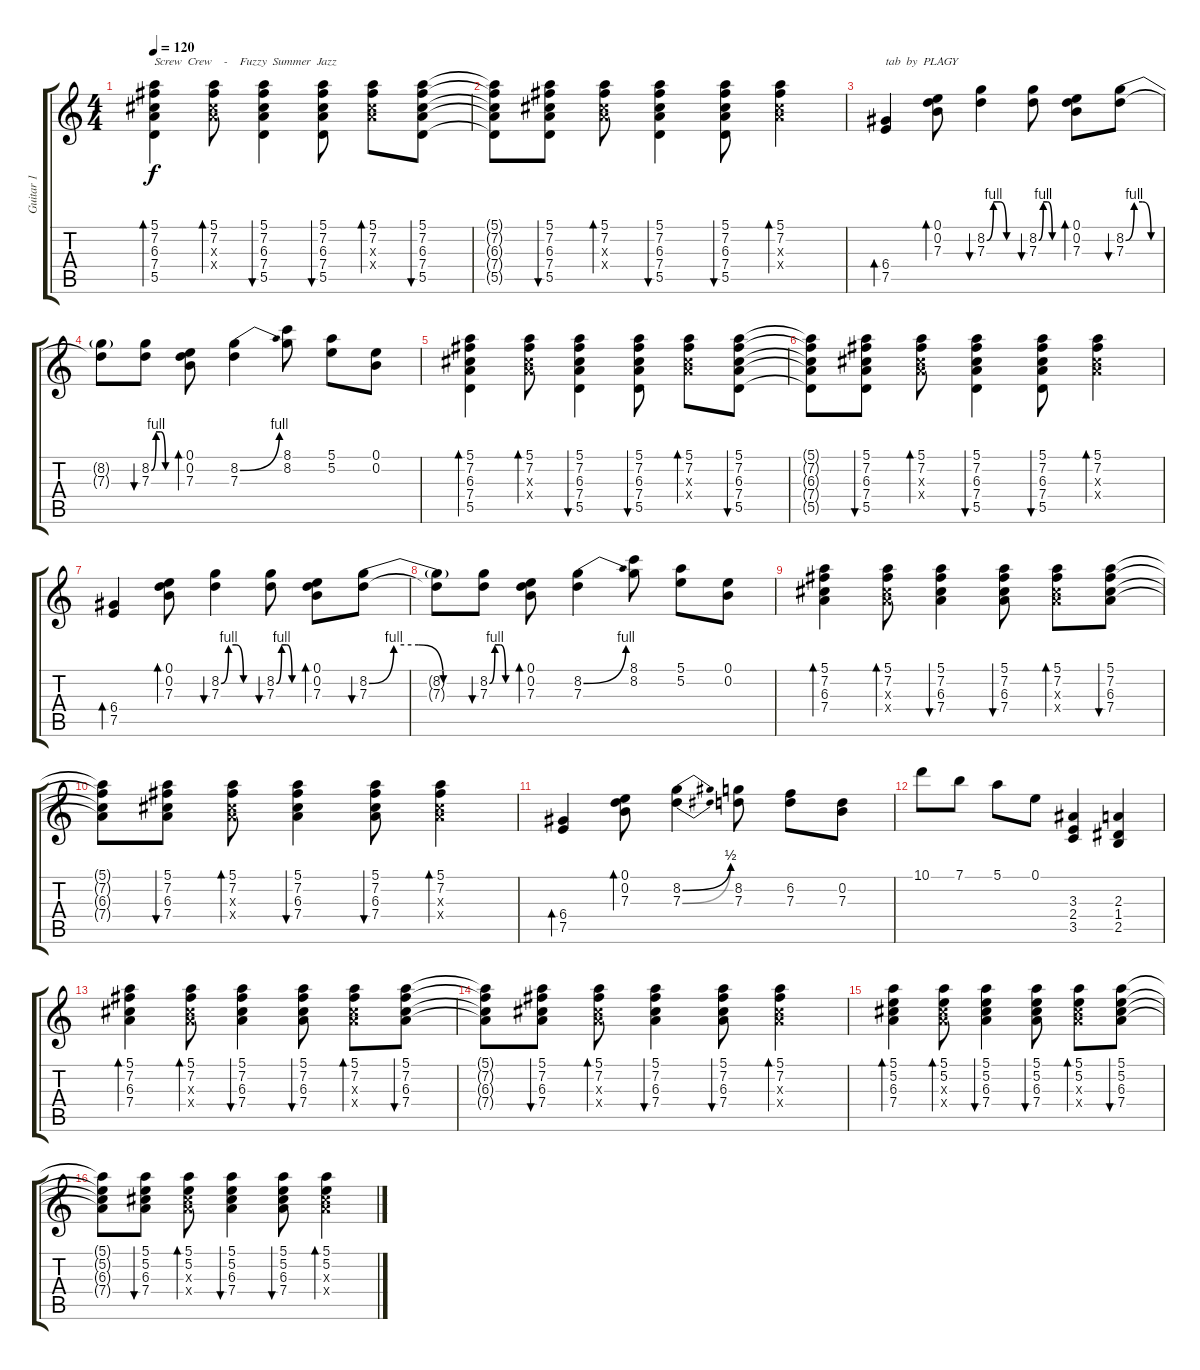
\track ("Guitar 1" "Guitar 1") {instrument acousticguitarsteel}
\staff {score tabs}
\tuning (E4 B3 G3 D3 A2 E2) {hide}
\ts (4 4)
\tempo 120
\clef g2
\ks c
(5.1 7.2 6.3 7.4 5.5).4{bd 60 txt "Screw  Crew    -    Fuzzy  Summer  Jazz" dy f instrument acousticguitarsteel} (5.1 7.2 6.3{x} 7.4{x}).8{bd 60} (5.1 7.2 6.3 7.4 5.5).4{bu 60} (5.1 7.2 6.3 7.4 5.5).8{bu 60} (5.1 7.2 6.3{x} 7.4{x}).8{bd 60} (5.1 7.2 6.3 7.4 5.5).8{bu 60} |
(5.1{t} 7.2{t} 6.3{t} 7.4{t} 5.5{t}).8 (5.1 7.2 6.3 7.4 5.5).8{bu 60} (5.1 7.2 6.3{x} 7.4{x}).8{bd 60} (5.1 7.2 6.3 7.4 5.5).4{bu 60} (5.1 7.2 6.3 7.4 5.5).8{bu 60} (5.1 7.2 6.3{x} 7.4{x}).4{bd 60} |
(6.4 7.5).4{bd 60 txt "tab  by  PLAGY"} (0.1 0.2 7.3).8{bd 60} (8.2{be (custom 0 0 15 4 30 4 45 0 60 0)} 7.3).4{bu 60} (8.2{be (custom 0 0 15 4 30 4 45 0 60 0)} 7.3).8{bu 60} (0.1 0.2 7.3).8{bd 60} (8.2{be (custom 0 0 15 4 30 4 45 0 60 0)} 7.3).8{bu 60} |
(8.2{t} 7.3{t}).8 (8.2{be (custom 0 0 15 4 30 4 45 0 60 0)} 7.3).8{bu 60} (0.1 0.2 7.3).8{bd 60} (8.2{be (bend 0 0 60 4)} 7.3).4 (8.1 8.2).8 (5.1 5.2).8 (0.1 0.2).8 |
(5.1 7.2 6.3 7.4 5.5).4{bd 60} (5.1 7.2 6.3{x} 7.4{x}).8{bd 60} (5.1 7.2 6.3 7.4 5.5).4{bu 60} (5.1 7.2 6.3 7.4 5.5).8{bu 60} (5.1 7.2 6.3{x} 7.4{x}).8{bd 60} (5.1 7.2 6.3 7.4 5.5).8{bu 60} |
(5.1{t} 7.2{t} 6.3{t} 7.4{t} 5.5{t}).8 (5.1 7.2 6.3 7.4 5.5).8{bu 60} (5.1 7.2 6.3{x} 7.4{x}).8{bd 60} (5.1 7.2 6.3 7.4 5.5).4{bu 60} (5.1 7.2 6.3 7.4 5.5).8{bu 60} (5.1 7.2 6.3{x} 7.4{x}).4{bd 60} |
(6.4 7.5).4{bd 60} (0.1 0.2 7.3).8{bd 60} (8.2{be (custom 0 0 15 4 30 4 45 0 60 0)} 7.3).4{bu 60} (8.2{be (custom 0 0 15 4 30 4 45 0 60 0)} 7.3).8{bu 60} (0.1 0.2 7.3).8{bd 60} (8.2{be (custom 0 0 15 4 30 4 45 0 60 0)} 7.3).8{bu 60} |
(8.2{t} 7.3{t}).8 (8.2{be (custom 0 0 15 4 30 4 45 0 60 0)} 7.3).8{bu 60} (0.1 0.2 7.3).8{bd 60} (8.2{be (bend 0 0 60 4)} 7.3).4 (8.1 8.2).8 (5.1 5.2).8 (0.1 0.2).8 |
(5.1 7.2 6.3 7.4).4{bd 60} (5.1 7.2 6.3{x} 7.4{x}).8{bd 60} (5.1 7.2 6.3 7.4).4{bu 60} (5.1 7.2 6.3 7.4).8{bu 60} (5.1 7.2 6.3{x} 7.4{x}).8{bd 60} (5.1 7.2 6.3 7.4).8{bu 60} |
(5.1{t} 7.2{t} 6.3{t} 7.4{t}).8 (5.1 7.2 6.3 7.4).8{bu 60} (5.1 7.2 6.3{x} 7.4{x}).8{bd 60} (5.1 7.2 6.3 7.4).4{bu 60} (5.1 7.2 6.3 7.4).8{bu 60} (5.1 7.2 6.3{x} 7.4{x}).4{bd 60} |
(6.4 7.5).4{bd 60} (0.1 0.2 7.3).8{bd 60} (8.2{be (bend 0 0 60 2)} 7.3{be (bend 0 0 60 2)}).4 (8.2 7.3).8 (6.2 7.3).8 (0.2 7.3).8 |
10.1.8 7.1.8 5.1.8 0.1.8 (3.3 2.4 3.5).4 (2.3 1.4 2.5).4 |
(5.1 7.2 6.3 7.4).4{bd 60} (5.1 7.2 6.3{x} 7.4{x}).8{bd 60} (5.1 7.2 6.3 7.4).4{bu 60} (5.1 7.2 6.3 7.4).8{bu 60} (5.1 7.2 6.3{x} 7.4{x}).8{bd 60} (5.1 7.2 6.3 7.4).8{bu 60} |
(5.1{t} 7.2{t} 6.3{t} 7.4{t}).8 (5.1 7.2 6.3 7.4).8{bu 60} (5.1 7.2 6.3{x} 7.4{x}).8{bd 60} (5.1 7.2 6.3 7.4).4{bu 60} (5.1 7.2 6.3 7.4).8{bu 60} (5.1 7.2 6.3{x} 7.4{x}).4{bd 60} |
(5.1 5.2 6.3 7.4).4{bd 60} (5.1 5.2 6.3{x} 7.4{x}).8{bd 60} (5.1 5.2 6.3 7.4).4{bu 60} (5.1 5.2 6.3 7.4).8{bu 60} (5.1 5.2 6.3{x} 7.4{x}).8{bd 60} (5.1 5.2 6.3 7.4).8{bu 60} |
(5.1{t} 5.2{t} 6.3{t} 7.4{t}).8 (5.1 5.2 6.3 7.4).8{bu 60} (5.1 5.2 6.3{x} 7.4{x}).8{bd 60} (5.1 5.2 6.3 7.4).4{bu 60} (5.1 5.2 6.3 7.4).8{bu 60} (5.1 5.2 6.3{x} 7.4{x}).4{bd 60}
